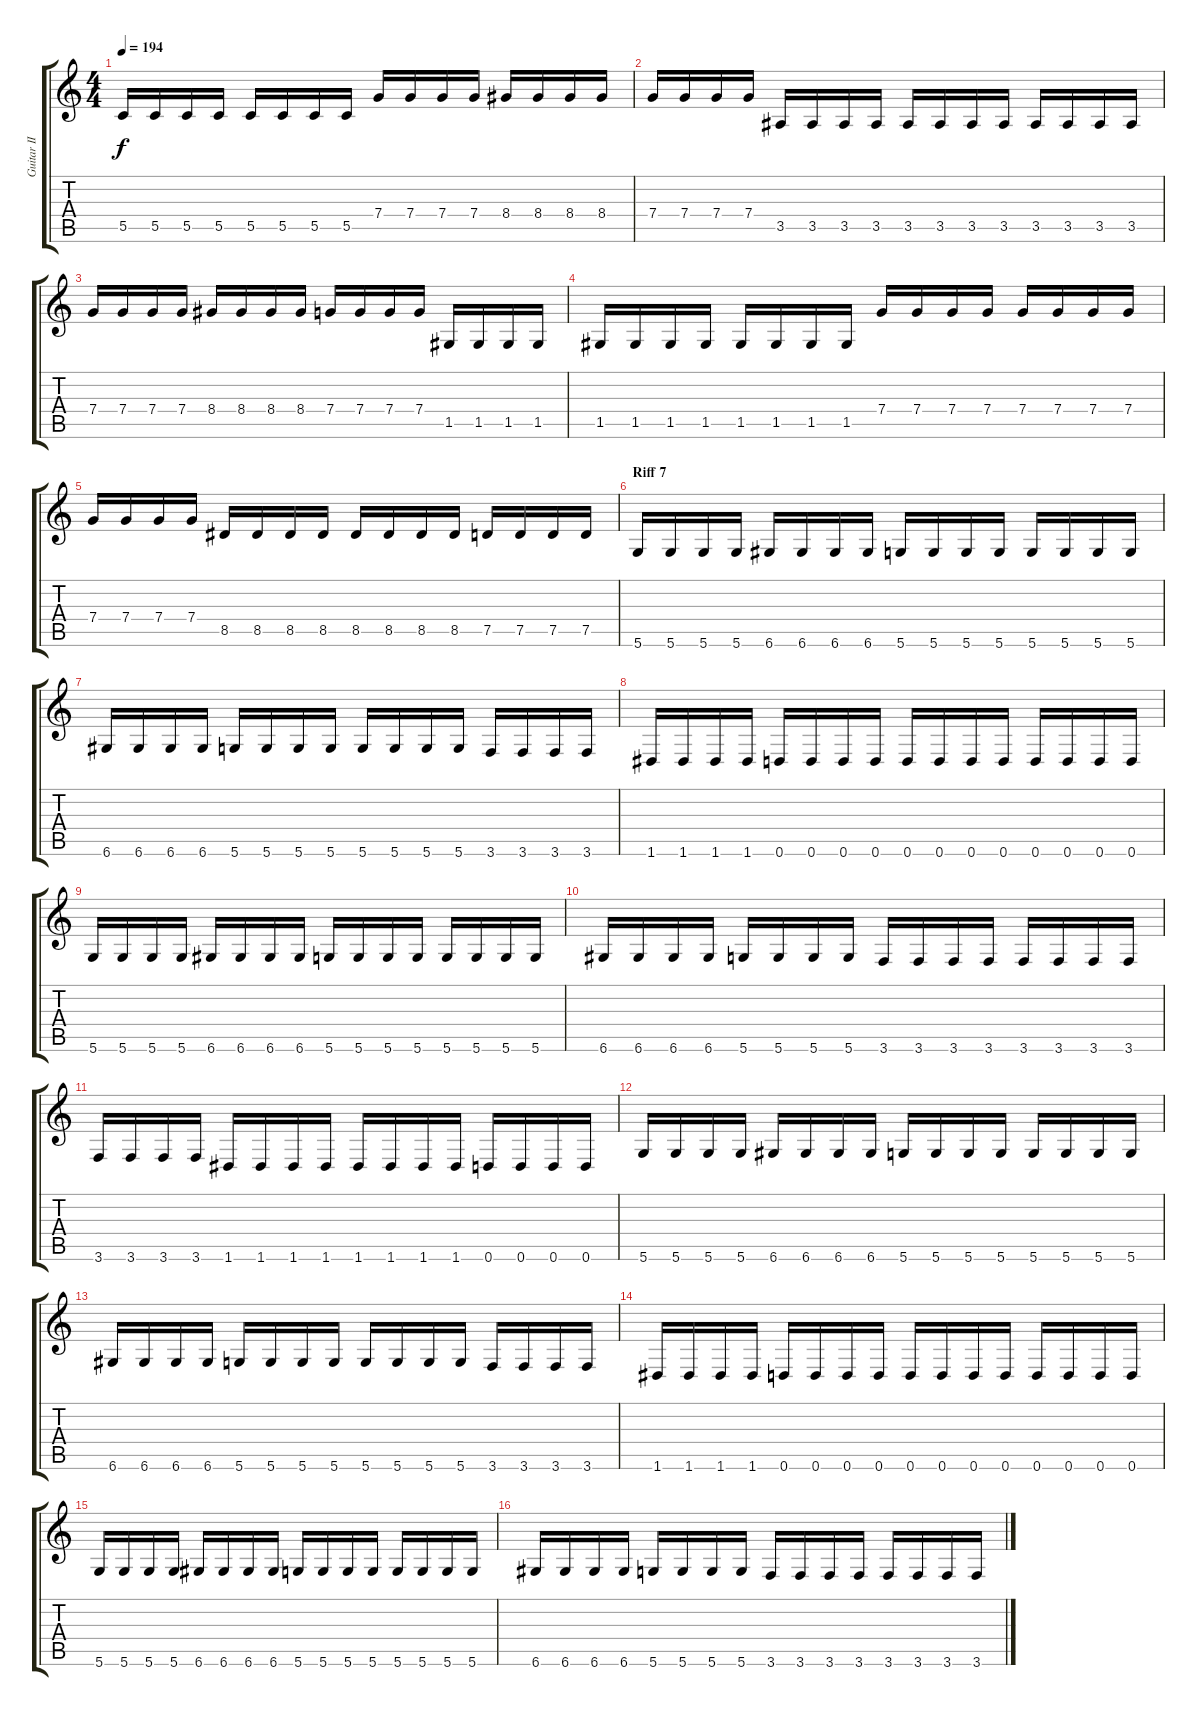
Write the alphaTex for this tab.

\track ("Guitar II" "Guitar II") {instrument distortionguitar}
\staff {score tabs}
\tuning (D4 A3 F3 C3 G2 D2) {hide}
\ts (4 4)
\tempo 194
\clef g2
\ks c
5.5.16{dy f} 5.5.16 5.5.16 5.5.16 5.5.16 5.5.16 5.5.16 5.5.16 7.4.16 7.4.16 7.4.16 7.4.16 8.4.16 8.4.16 8.4.16 8.4.16 |
7.4.16 7.4.16 7.4.16 7.4.16 3.5.16 3.5.16 3.5.16 3.5.16 3.5.16 3.5.16 3.5.16 3.5.16 3.5.16 3.5.16 3.5.16 3.5.16 |
7.4.16 7.4.16 7.4.16 7.4.16 8.4.16 8.4.16 8.4.16 8.4.16 7.4.16 7.4.16 7.4.16 7.4.16 1.5.16 1.5.16 1.5.16 1.5.16 |
1.5.16 1.5.16 1.5.16 1.5.16 1.5.16 1.5.16 1.5.16 1.5.16 7.4.16 7.4.16 7.4.16 7.4.16 7.4.16 7.4.16 7.4.16 7.4.16 |
7.4.16 7.4.16 7.4.16 7.4.16 8.5.16 8.5.16 8.5.16 8.5.16 8.5.16 8.5.16 8.5.16 8.5.16 7.5.16 7.5.16 7.5.16 7.5.16 |
\section ("" "Riff 7")
5.6.16 5.6.16 5.6.16 5.6.16 6.6.16 6.6.16 6.6.16 6.6.16 5.6.16 5.6.16 5.6.16 5.6.16 5.6.16 5.6.16 5.6.16 5.6.16 |
6.6.16 6.6.16 6.6.16 6.6.16 5.6.16 5.6.16 5.6.16 5.6.16 5.6.16 5.6.16 5.6.16 5.6.16 3.6.16 3.6.16 3.6.16 3.6.16 |
1.6.16 1.6.16 1.6.16 1.6.16 0.6.16 0.6.16 0.6.16 0.6.16 0.6.16 0.6.16 0.6.16 0.6.16 0.6.16 0.6.16 0.6.16 0.6.16 |
5.6.16 5.6.16 5.6.16 5.6.16 6.6.16 6.6.16 6.6.16 6.6.16 5.6.16 5.6.16 5.6.16 5.6.16 5.6.16 5.6.16 5.6.16 5.6.16 |
6.6.16 6.6.16 6.6.16 6.6.16 5.6.16 5.6.16 5.6.16 5.6.16 3.6.16 3.6.16 3.6.16 3.6.16 3.6.16 3.6.16 3.6.16 3.6.16 |
3.6.16 3.6.16 3.6.16 3.6.16 1.6.16 1.6.16 1.6.16 1.6.16 1.6.16 1.6.16 1.6.16 1.6.16 0.6.16 0.6.16 0.6.16 0.6.16 |
5.6.16 5.6.16 5.6.16 5.6.16 6.6.16 6.6.16 6.6.16 6.6.16 5.6.16 5.6.16 5.6.16 5.6.16 5.6.16 5.6.16 5.6.16 5.6.16 |
6.6.16 6.6.16 6.6.16 6.6.16 5.6.16 5.6.16 5.6.16 5.6.16 5.6.16 5.6.16 5.6.16 5.6.16 3.6.16 3.6.16 3.6.16 3.6.16 |
1.6.16 1.6.16 1.6.16 1.6.16 0.6.16 0.6.16 0.6.16 0.6.16 0.6.16 0.6.16 0.6.16 0.6.16 0.6.16 0.6.16 0.6.16 0.6.16 |
5.6.16 5.6.16 5.6.16 5.6.16 6.6.16 6.6.16 6.6.16 6.6.16 5.6.16 5.6.16 5.6.16 5.6.16 5.6.16 5.6.16 5.6.16 5.6.16 |
6.6.16 6.6.16 6.6.16 6.6.16 5.6.16 5.6.16 5.6.16 5.6.16 3.6.16 3.6.16 3.6.16 3.6.16 3.6.16 3.6.16 3.6.16 3.6.16
